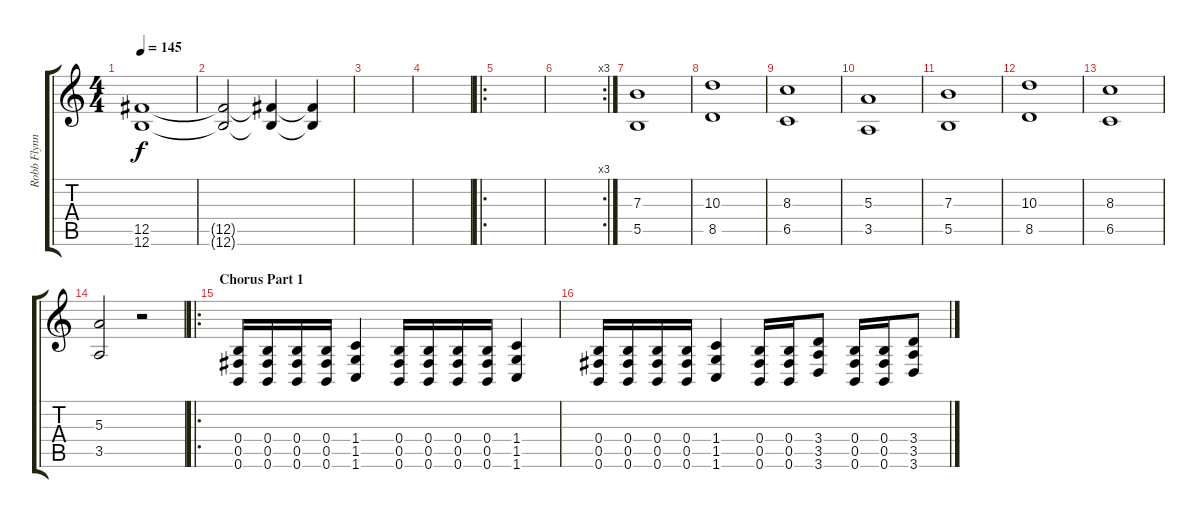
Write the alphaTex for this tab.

\track ("Robb Flynn" "Robb Flynn") {instrument distortionguitar}
\staff {score tabs}
\tuning (Db4 Ab3 E3 B2 Gb2 B1) {hide}
\ts (4 4)
\tempo 145
\clef g2
\ks c
(12.5 12.6).1{dy f} |
(12.5{t} 12.6{t}).2 (12.5{t} 12.6{t}).4 (12.5{t} 12.6{t}).4 |
|
|
\ro
|
\rc 3
|
(7.3 5.5).1 |
(10.3 8.5).1 |
(8.3 6.5).1 |
(5.3 3.5).1 |
(7.3 5.5).1 |
(10.3 8.5).1 |
(8.3 6.5).1 |
(5.3 3.5).2 r.2 |
\ro
\section ("" "Chorus Part 1")
(0.4 0.5 0.6).16 (0.4 0.5 0.6).16 (0.4 0.5 0.6).16 (0.4 0.5 0.6).16 (1.4 1.5 1.6).4 (0.4 0.5 0.6).16 (0.4 0.5 0.6).16 (0.4 0.5 0.6).16 (0.4 0.5 0.6).16 (1.4 1.5 1.6).4 |
(0.4 0.5 0.6).16 (0.4 0.5 0.6).16 (0.4 0.5 0.6).16 (0.4 0.5 0.6).16 (1.4 1.5 1.6).4 (0.4 0.5 0.6).16 (0.4 0.5 0.6).16 (3.4 3.5 3.6).8 (0.4 0.5 0.6).16 (0.4 0.5 0.6).16 (3.4 3.5 3.6).8
